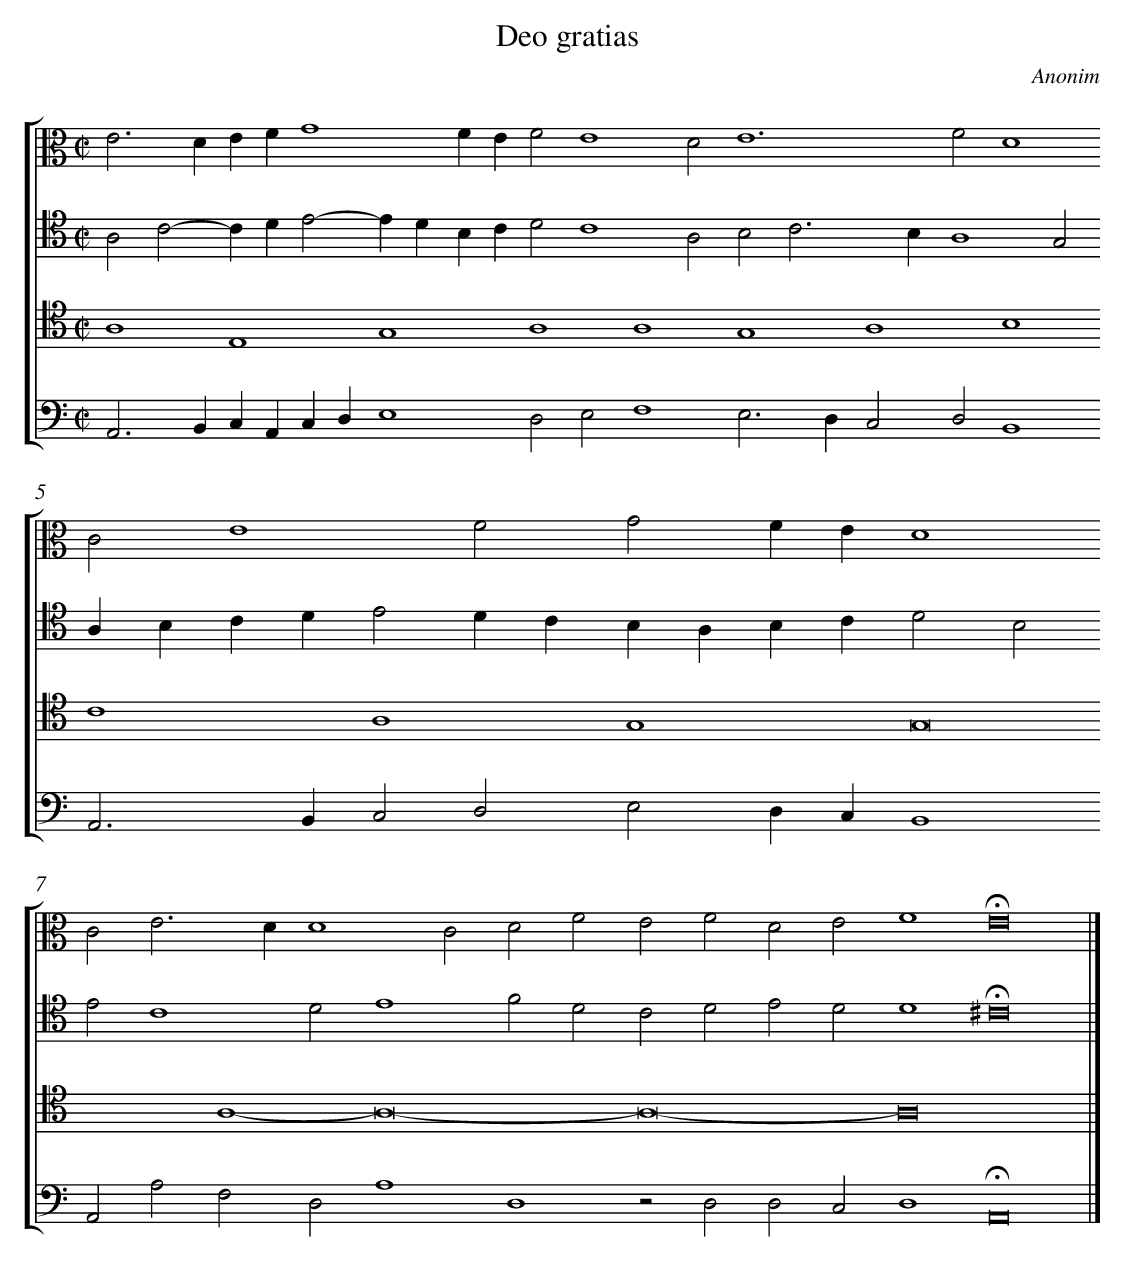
X:1
T: Deo gratias
C: Anonim
L: 1/4
M: C|
%%staves [1 2 3 4]
V: 1 clef=alto
V: 2 clef=tenor
V: 3 clef=tenor
V: 4 clef=bass
K: C
[V:1] E2>D2EFG4 [|]
[V:2] A,2C2-CDE2- [|]
[V:3] A,4E,4 [|]
[V:4] A,,2>B,,2C,A,,C,D, [|]
[V:1] FEF2E4 [|]
[V:2] EDB,CD2C4 [|]
[V:3] G,4A,4 [|]
[V:4] E,4D,2E,2 [|]
[V:1] D2E6 [|]
[V:2] A,2B,2C3 [|]
[V:3] A,4G,4 [|]
[V:4] F,4E,3D, [|]
[V:1] F2D4 [|]
[V:2] B,A,4G,2 [|]
[V:3] A,4B,4 [|]
[V:4] C,2D,2B,,4 [|]
[V:1] C2E4F2 [|]
[V:2] A,B,CDE2DC [|]
[V:3] C4A,4 [|]
[V:4] A,,2>B,,2C,2D,2 [|]
[V:1] G2FED4 [|]
[V:2] B,A,B,CD2B,2 [|]
[V:3] G,4G,8 [|]
[V:4] E,2D,C,B,,4 [|]
[V:1] C2E2>D2D4 [|]
[V:2] E2C4D2 [|]
[V:3] A,4- [|]
[V:4] A,,2A,2F,2D,2 [|]
[V:1] C2D2F2 [|]
[V:2] E4F2D2 [|]
[V:3] A,8- [|]
[V:4] A,4D,4 [|]
[V:1] E2F2D2E2 [|]
[V:2] C2D2E2D2 [|]
[V:3] A,8- [|]
[V:4] z2D,2D,2C,2 [|]
[V:1] F4!fermata!E8 |]
[V:2] D4!fermata!^C8 |]
[V:3] A,12 |]
[V:4] D,4!fermata!A,,8 |]
